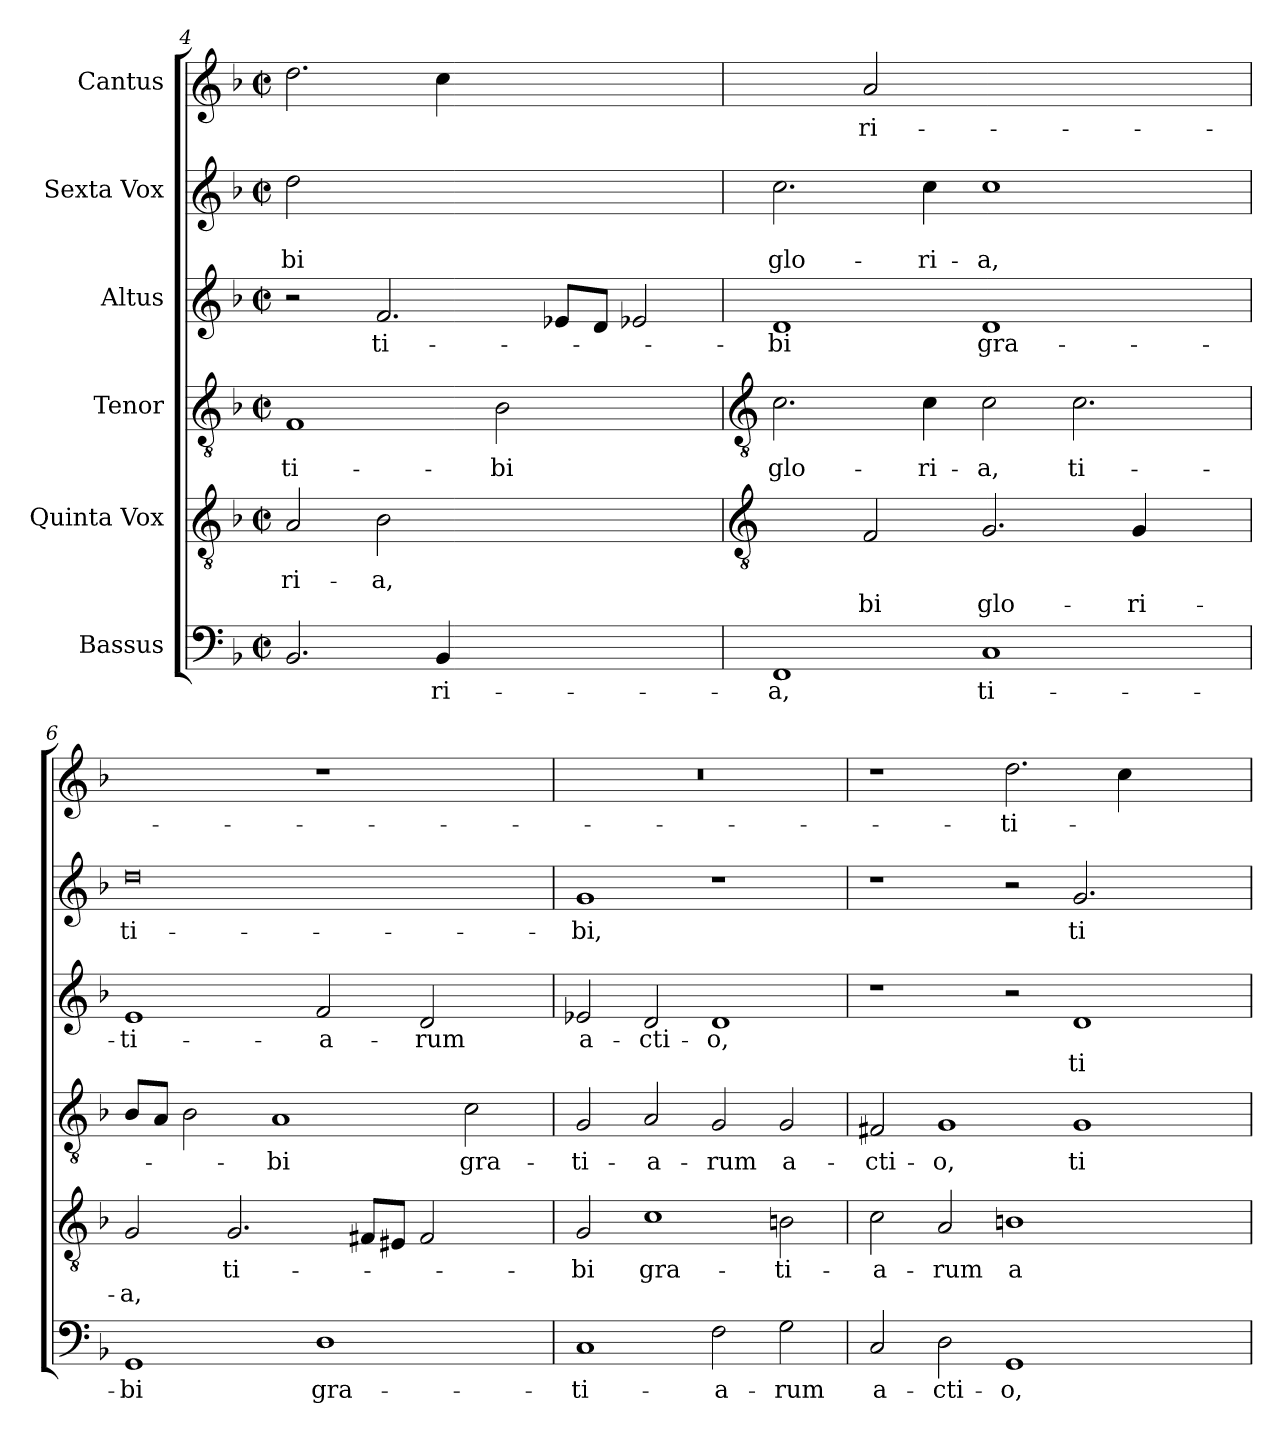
**kern	**text	**kern	**text	**text	**kern	**text	**kern	**text	**text	**kern	**text	**text	**kern	**text
*part6	*part6	*part5	*part5	*part5	*part4	*part4	*part3	*part3	*part3	*part2	*part2	*part2	*part1	*part1
*staff6	*staff6	*staff5	*staff5	*staff5	*staff4	*staff4	*staff3	*staff3	*staff3	*staff2	*staff2	*staff2	*staff1	*staff1
*I"Bassus	*	*I"Quinta Vox	*	*	*I"Tenor	*	*I"Altus	*	*	*I"Sexta Vox	*	*	*I"Cantus	*
!!LO:LB:g=z
*clefF4	*	*clefGv2	*	*	*clefGv2	*	*clefG2	*	*	*clefG2	*	*	*clefG2	*
*k[b-]	*	*k[b-]	*	*	*k[b-]	*	*k[b-]	*	*	*k[b-]	*	*	*k[b-]	*
*F:	*	*F:	*	*	*F:	*	*F:	*	*	*F:	*	*	*F:	*
*M4/2	*	*M4/2	*	*	*M4/2	*	*M4/2	*	*	*M4/2	*	*	*M4/2	*
*met(c|)	*	*met(c|)	*	*	*met(c|)	*	*met(c|)	*	*	*met(c|)	*	*	*met(c|)	*
=4A	=4A	=4A	=4A	=4A	=4A	=4A	=4A	=4A	=4A	=4A	=4A	=4A	=4A	=4A
!	!	!	!LO:LY:b	!	!	!LO:LY:b	!	!	!	!	!	!LO:LY:b	!	!
*	*	*	*	*	*	*	*	*	*	*	*	*	*^	*
2.BB-	.	2A	-ri-	.	1F	ti-	2r	.	.	2dd	.	-bi	2.dd	2ryy	.
!	!	!	!LO:LY:b	!	!	!	!	!LO:LY:b	!	!	!	!	!	!	!
.	.	2B-	-a,	.	.	.	2.f	ti-	.	1.ryy	.	.	.	1.ryy	.
!	!LO:LY:b	!	!	!	!	!	!	!	!	!	!	!	!	!	!
4BB-	-ri-	.	.	.	.	.	.	.	.	.	.	.	4cc	.	.
!	!	!	!	!LO:LY:b	!	!LO:LY:b	!	!	!	!	!	!	!	!	!
1ryy	.	[2Fyy	.	ti-	2B-	-bi	.	.	.	.	.	.	[2b-yy	.	.
.	.	.	.	.	.	.	8e-XL	.	.	.	.	.	.	.	.
.	.	.	.	.	.	.	8dJ	.	.	.	.	.	.	.	.
.	.	2ryy	.	.	2ryy	.	2e-X	.	.	.	.	.	2ryy	.	.
*	*	*	*	*	*	*	*	*	*	*	*	*	*v	*v	*
!!LO:LB:g=z
=5	=5	=5	=5	=5	=5	=5	=5	=5	=5	=5	=5	=5	=5	=5
*	*	*clefGv2	*	*	*clefGv2	*	*	*	*	*	*	*	*	*
!	!LO:LY:b	!	!	!	!	!LO:LY:b	!	!LO:LY:b	!	!	!	!LO:LY:b	!	!
1FF	-a,	2Fyy]	.	.	2.c	glo-	1d	-bi	.	2.cc	.	glo-	2b-yy]	.
!	!	!	!	!LO:LY:b	!	!	!	!	!	!	!	!	!	!LO:LY:b
.	.	2F	.	-bi	.	.	.	.	.	.	.	.	2a	ri-
!	!	!	!	!	!	!LO:LY:b	!	!	!	!	!	!LO:LY:b	!	!
.	.	.	.	.	4c	-ri-	.	.	.	4cc	.	-ri-	.	.
!	!LO:LY:b	!	!	!LO:LY:b	!	!LO:LY:b	!	!LO:LY:b	!	!	!	!LO:LY:b	!	!LO:LY:b
1C	ti-	2.G	.	glo-	2c	-a,	1d	gra-	.	1cc	.	-a,	[1gyy	-a,
!	!	!	!	!	!	!LO:LY:b	!	!	!	!	!	!	!	!
.	.	.	.	.	2.c	ti-	.	.	.	.	.	.	.	.
!	!	!	!	!LO:LY:b	!	!	!	!	!	!	!	!	!	!
.	.	4G	.	-ri-	.	.	.	.	.	.	.	.	.	.
4ryy	.	4ryy	.	.	.	.	4ryy	.	.	4ryy	.	.	4ryy	.
=6	=6	=6	=6	=6	=6	=6	=6	=6	=6	=6	=6	=6	=6	=6
!	!LO:LY:b	!	!	!LO:LY:b	!	!	!	!LO:LY:b	!	!	!LO:LY:b	!	!	!
1GG	-bi	2G	.	-a,	8B-L	.	1e	-ti-	.	0dd	ti-	.	2gyy_	.
.	.	.	.	.	8AJ	.	.	.	.	.	.	.	.	.
.	.	.	.	.	2B-	.	.	.	.	.	.	.	.	.
!	!	!	!LO:LY:b	!	!	!	!	!	!	!	!	!	!	!
.	.	2.G	ti-	.	.	.	.	.	.	.	.	.	2gyy]	.
!	!	!	!	!	!	!LO:LY:b	!	!	!	!	!	!	!	!
.	.	.	.	.	1A	-bi	.	.	.	.	.	.	.	.
!	!LO:LY:b	!	!	!	!	!	!	!LO:LY:b	!	!	!	!	!	!
1D	gra-	.	.	.	.	.	2f	-a-	.	.	.	.	1r	.
.	.	8F#L	.	.	.	.	.	.	.	.	.	.	.	.
.	.	8E#J	.	.	.	.	.	.	.	.	.	.	.	.
!	!	!	!	!	!	!	!	!LO:LY:b	!	!	!	!	!	!
.	.	2F#	.	.	.	.	2d	-rum	.	.	.	.	.	.
!	!	!	!	!	!	!LO:LY:b	!	!	!	!	!	!	!	!
.	.	.	.	.	2c	gra-	.	.	.	.	.	.	.	.
4ryy	.	4ryy	.	.	.	.	4ryy	.	.	4ryy	.	.	4ryy	.
=7	=7	=7	=7	=7	=7	=7	=7	=7	=7	=7	=7	=7	=7	=7
!	!LO:LY:b	!	!LO:LY:b	!	!	!LO:LY:b	!	!LO:LY:b	!	!	!LO:LY:b	!	!	!
1C	-ti-	2G	-bi	.	2G	-ti-	2e-X	a-	.	1g	-bi,	.	0r	.
!	!	!	!LO:LY:b	!	!	!LO:LY:b	!	!LO:LY:b	!	!	!	!	!	!
.	.	1c	gra-	.	2A	-a-	2d	-cti-	.	.	.	.	.	.
!	!LO:LY:b	!	!	!	!	!LO:LY:b	!	!LO:LY:b	!	!	!	!	!	!
2F	-a-	.	.	.	2G	-rum	1d	-o,	.	1r	.	.	.	.
!	!LO:LY:b	!	!LO:LY:b	!	!	!LO:LY:b	!	!	!	!	!	!	!	!
2G	-rum	2Bn	-ti-	.	2G	a-	.	.	.	.	.	.	.	.
=8	=8	=8	=8	=8	=8	=8	=8	=8	=8	=8	=8	=8	=8	=8
!	!LO:LY:b	!	!LO:LY:b	!	!	!LO:LY:b	!	!	!	!	!	!	!	!
2C	a-	2c	-a-	.	2F#X	-cti-	1r	.	.	1r	.	.	1r	.
!	!LO:LY:b	!	!LO:LY:b	!	!	!LO:LY:b	!	!	!	!	!	!	!	!
2D	-cti-	2A	-rum	.	1G	-o,	.	.	.	.	.	.	.	.
!	!LO:LY:b	!	!LO:LY:b	!	!	!	!	!	!	!	!	!	!	!LO:LY:b
1GG	-o,	1Bn	a-	.	.	.	2r	.	.	2r	.	.	2.dd	ti-
!	!	!	!	!	!	!LO:LY:b	!	!	!LO:LY:b	!	!LO:LY:b	!	!	!
.	.	.	.	.	1G	ti-	1d	.	ti-	2.g	ti-	.	.	.
.	.	.	.	.	.	.	.	.	.	.	.	.	4cc	.
2ryy	.	2ryy	.	.	.	.	.	.	.	.	.	.	2ryy	.
.	.	.	.	.	.	.	.	.	.	4ryy	.	.	.	.
=	=	=	=	=	=	=	=	=	=	=	=	=	=	=
*-	*-	*-	*-	*-	*-	*-	*-	*-	*-	*-	*-	*-	*-	*-
